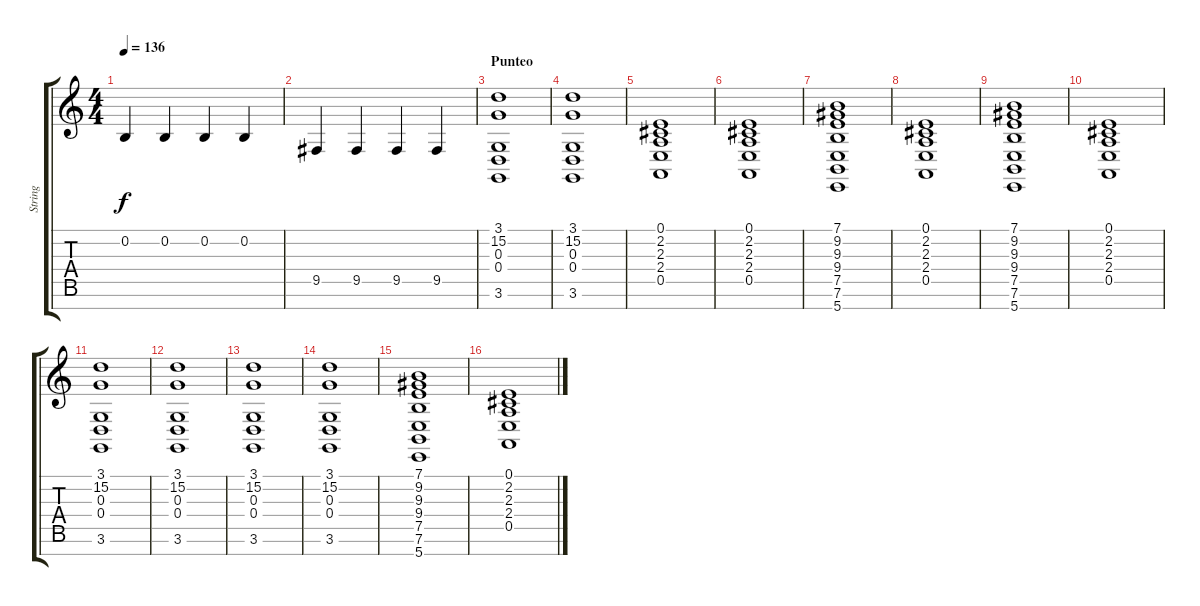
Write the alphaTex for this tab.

\track ("String" "String") {instrument stringensemble1}
\staff {score tabs}
\tuning (E4 B3 G3 D3 A2 E2 B1) {hide}
\ts (4 4)
\tempo 136
\clef g2
\ks c
0.2.4{dy f} 0.2.4 0.2.4 0.2.4 |
9.5.4 9.5.4 9.5.4 9.5.4 |
\section ("" "Punteo")
(3.1 15.2 0.3 0.4 3.6).1 |
(3.1 15.2 0.3 0.4 3.6).1 |
(0.1 2.2 2.3 2.4 0.5).1 |
(0.1 2.2 2.3 2.4 0.5).1 |
(7.1 9.2 9.3 9.4 7.5 7.6 5.7).1 |
(0.1 2.2 2.3 2.4 0.5).1 |
(7.1 9.2 9.3 9.4 7.5 7.6 5.7).1 |
(0.1 2.2 2.3 2.4 0.5).1 |
(3.1 15.2 0.3 0.4 3.6).1 |
(3.1 15.2 0.3 0.4 3.6).1 |
(3.1 15.2 0.3 0.4 3.6).1 |
(3.1 15.2 0.3 0.4 3.6).1 |
(7.1 9.2 9.3 9.4 7.5 7.6 5.7).1 |
(0.1 2.2 2.3 2.4 0.5).1
